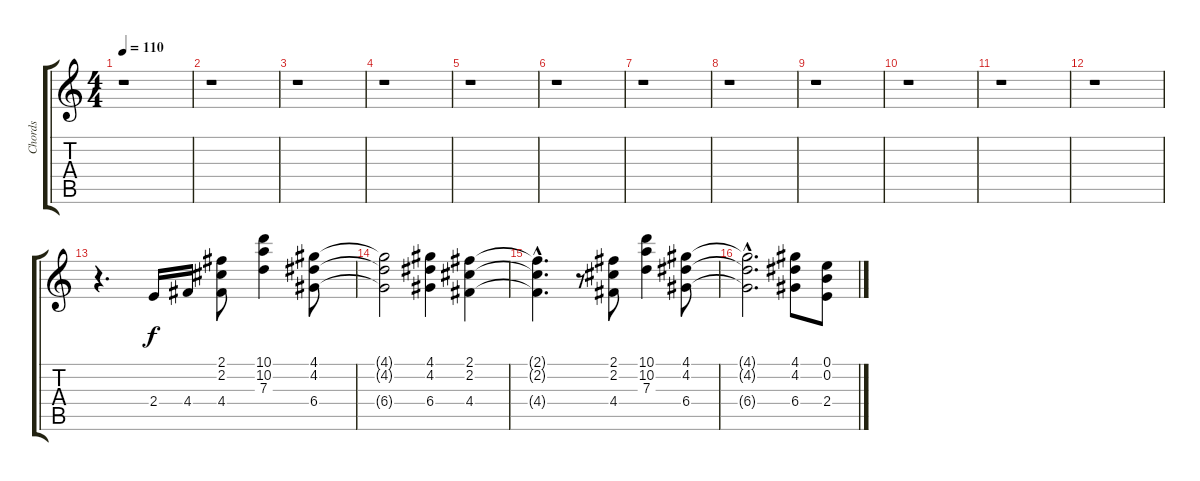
\track ("Chords" "Chords") {instrument overdrivenguitar}
\staff {score tabs}
\tuning (E4 B3 G3 D3 A2 E2) {hide}
\ts (4 4)
\tempo 110
\clef g2
\ks c
r.1{dy f instrument overdrivenguitar} |
r.1 |
r.1 |
r.1 |
r.1 |
r.1 |
r.1 |
r.1 |
r.1 |
r.1 |
r.1 |
r.1 |
r.4{d} 2.4.16 4.4.16 (2.1 2.2 4.4).8 (10.1 10.2 7.3).4 (4.1 4.2 6.4).8 |
(4.1{t} 4.2{t} 6.4{t}).2 (4.1 4.2 6.4).4 (2.1 2.2 4.4).4 |
(2.1{hac t} 2.2{hac t} 4.4{hac t}).4{d} r.8 (2.1 2.2 4.4).8 (10.1 10.2 7.3).4 (4.1 4.2 6.4).8 |
(4.1{hac t} 4.2{hac t} 6.4{hac t}).2{d} (4.1 4.2 6.4).8 (0.1 0.2 2.4).8
